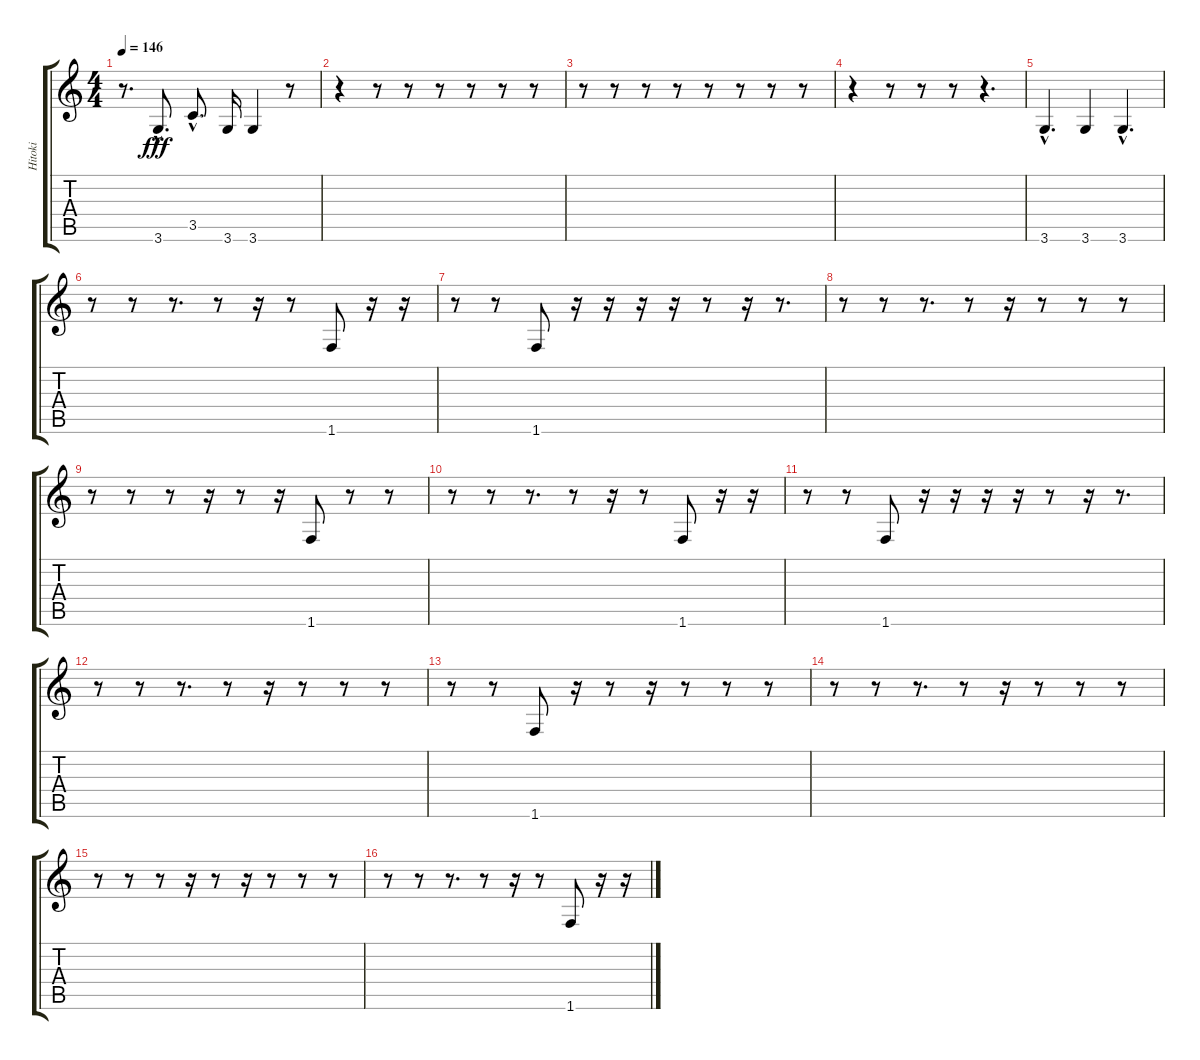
\track ("Hitoki " "Hitoki ") {instrument electricbassfinger}
\staff {score tabs}
\tuning (E4 B3 G3 D3 A2 E2) {hide}
\ts (4 4)
\tempo 146
\clef g2
\ks c
r.8{d dy fff} 3.6{hac}.8{d} 3.5{hac}.8{d} 3.6.16 3.6.4 r.8 |
r.4 r.8 r.8 r.8 r.8 r.8 r.8 |
r.8 r.8 r.8 r.8 r.8 r.8 r.8 r.8 |
r.4 r.8 r.8 r.8 r.4{d} |
3.6{hac}.4{d} 3.6.4 3.6{hac}.4{d} |
r.8 r.8 r.8{d} r.8 r.16 r.8 1.6.8 r.16 r.16 |
r.8 r.8 1.6.8 r.16 r.16 r.16 r.16 r.8 r.16 r.8{d} |
r.8 r.8 r.8{d} r.8 r.16 r.8 r.8 r.8 |
r.8 r.8 r.8 r.16 r.8 r.16 1.6.8 r.8 r.8 |
r.8 r.8 r.8{d} r.8 r.16 r.8 1.6.8 r.16 r.16 |
r.8 r.8 1.6.8 r.16 r.16 r.16 r.16 r.8 r.16 r.8{d} |
r.8 r.8 r.8{d} r.8 r.16 r.8 r.8 r.8 |
r.8 r.8 1.6.8 r.16 r.8 r.16 r.8 r.8 r.8 |
r.8 r.8 r.8{d} r.8 r.16 r.8 r.8 r.8 |
r.8 r.8 r.8 r.16 r.8 r.16 r.8 r.8 r.8 |
r.8 r.8 r.8{d} r.8 r.16 r.8 1.6.8 r.16 r.16
